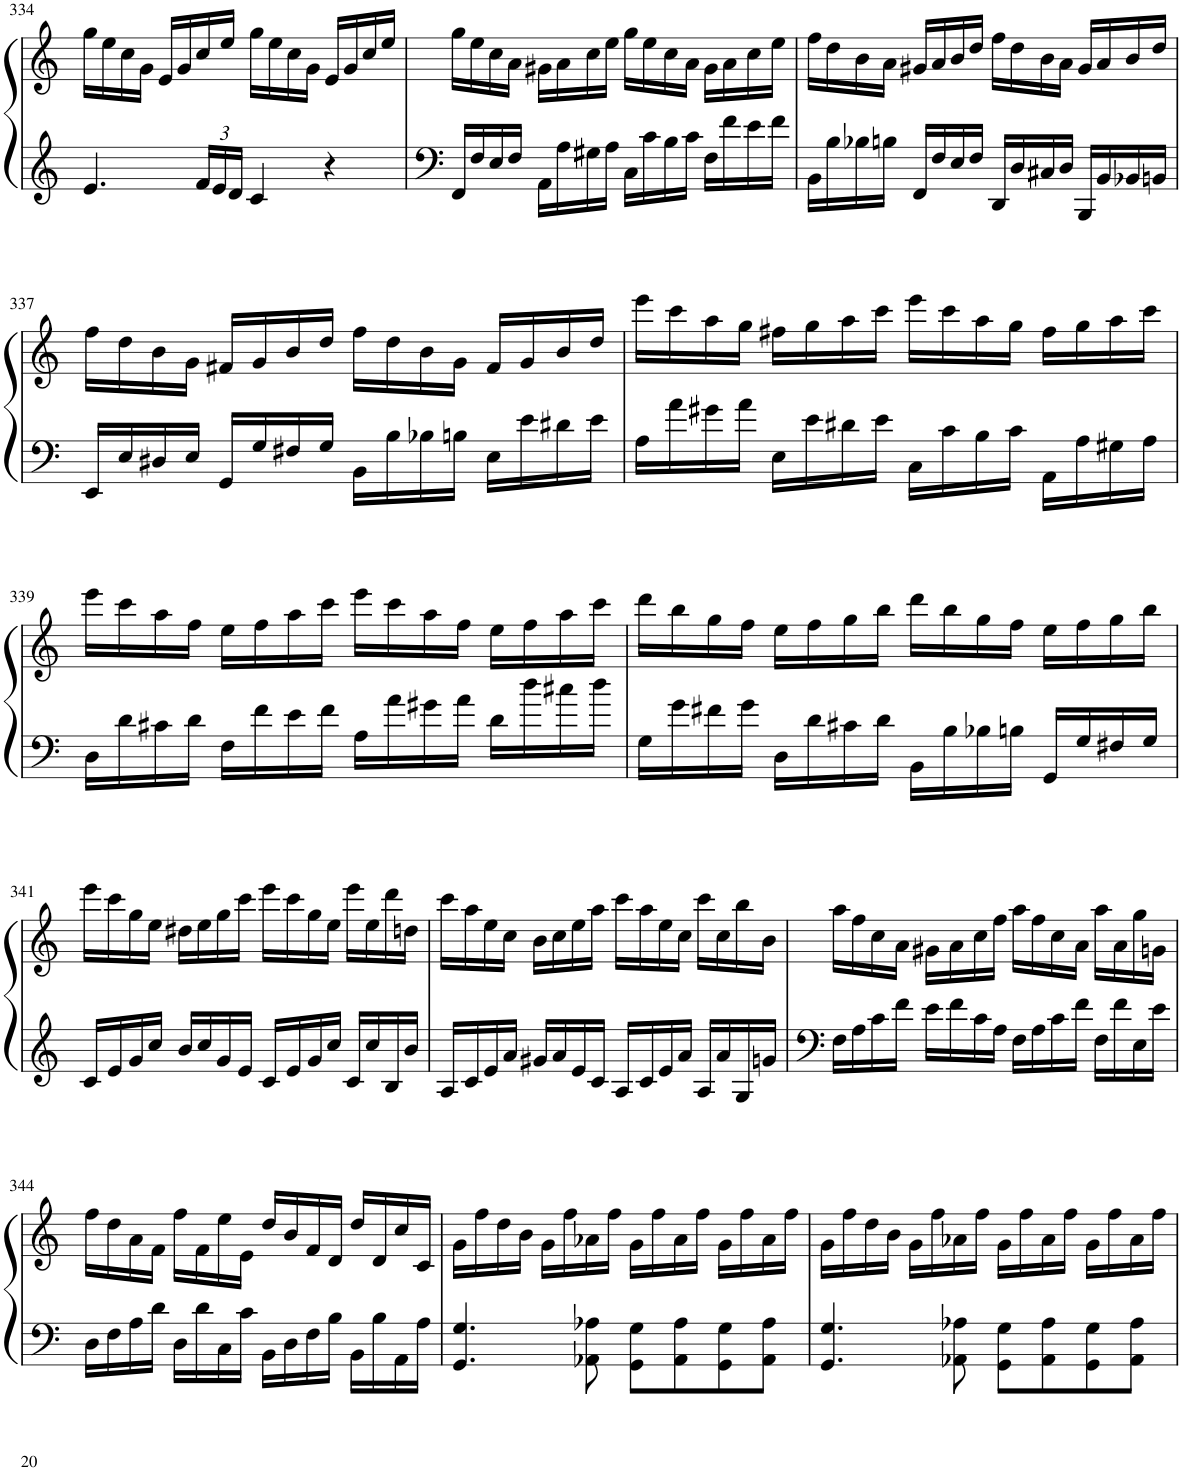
**kern	**kern
*part1	*part1
*staff2	*staff1
*I"Piano	*
*I'Pno.	*
!!LO:PB:g=z
*clefF4	*clefF4
*k[]	*k[]
*M4/4	*M4/4
*met(c)	*met(c)
=334	=334
4.e/	16gg\LL
.	16ee\
.	16cc\
.	16g\JJ
.	16e/LL
.	16g/
*Xbrackettup	*
24f/LL	16cc/
24e/	.
.	16ee/JJ
24d/JJ	.
4c/	16gg\LL
.	16ee\
.	16cc\
.	16g\JJ
4r	16e/LL
.	16g/
.	16cc/
.	16ee/JJ
=335	=335
16FF/LL	16gg\LL
16F/	16ee\
16E/	16cc\
16F/JJ	16a\JJ
16AA\LL	16g#X\LL
16A\	16a\
16G#X\	16cc\
16A\JJ	16ee\JJ
16C\LL	16gg\LL
16c\	16ee\
16B\	16cc\
16c\JJ	16a\JJ
16F\LL	16g#\LL
16f\	16a\
16e\	16cc\
16f\JJ	16ee\JJ
=336	=336
16BB\LL	16ff\LL
16B\	16dd\
16B-X\	16b\
16Bn\JJ	16a\JJ
16FF/LL	16g#X/LL
16F/	16a/
16E/	16b/
16F/JJ	16dd/JJ
16DD/LL	16ff\LL
16D/	16dd\
16C#X/	16b\
16D/JJ	16a\JJ
16BBB/LL	16g#/LL
16BB/	16a/
16BB-X/	16b/
16BBn/JJ	16dd/JJ
!!LO:LB:g=z
=337	=337
16EE/LL	16ff\LL
16E/	16dd\
16D#X/	16b\
16E/JJ	16g\JJ
16GG/LL	16f#X/LL
16G/	16g/
16F#X/	16b/
16G/JJ	16dd/JJ
16BB\LL	16ff\LL
16B\	16dd\
16B-X\	16b\
16Bn\JJ	16g\JJ
16E\LL	16f#/LL
16e\	16g/
16d#X\	16b/
16e\JJ	16dd/JJ
=338	=338
16A\LL	16eee\LL
16a\	16ccc\
16g#X\	16aa\
16a\JJ	16gg\JJ
16E\LL	16ff#X\LL
16e\	16gg\
16d#X\	16aa\
16e\JJ	16ccc\JJ
16C\LL	16eee\LL
16c\	16ccc\
16B\	16aa\
16c\JJ	16gg\JJ
16AA\LL	16ff#\LL
16A\	16gg\
16G#X\	16aa\
16A\JJ	16ccc\JJ
!!LO:LB:g=z
=339	=339
16D\LL	16eee\LL
16d\	16ccc\
16c#X\	16aa\
16d\JJ	16ff\JJ
16F\LL	16ee\LL
16f\	16ff\
16e\	16aa\
16f\JJ	16ccc\JJ
16A\LL	16eee\LL
16a\	16ccc\
16g#X\	16aa\
16a\JJ	16ff\JJ
16d\LL	16ee\LL
16dd\	16ff\
16cc#X\	16aa\
16dd\JJ	16ccc\JJ
=340	=340
16G\LL	16ddd\LL
16g\	16bb\
16f#X\	16gg\
16g\JJ	16ff\JJ
16D\LL	16ee\LL
16d\	16ff\
16c#X\	16gg\
16d\JJ	16bb\JJ
16BB\LL	16ddd\LL
16B\	16bb\
16B-X\	16gg\
16Bn\JJ	16ff\JJ
16GG/LL	16ee\LL
16G/	16ff\
16F#X/	16gg\
16G/JJ	16bb\JJ
!!LO:LB:g=z
=341	=341
16c/LL	16eee\LL
16e/	16ccc\
16g/	16gg\
16cc/JJ	16ee\JJ
16b/LL	16dd#X\LL
16cc/	16ee\
16g/	16gg\
16e/JJ	16ccc\JJ
16c/LL	16eee\LL
16e/	16ccc\
16g/	16gg\
16cc/JJ	16ee\JJ
16c/LL	16eee\LL
16cc/	16ee\
16B/	16ddd\
16b/JJ	16ddn\JJ
=342	=342
16A/LL	16ccc\LL
16c/	16aa\
16e/	16ee\
16a/JJ	16cc\JJ
16g#X/LL	16b\LL
16a/	16cc\
16e/	16ee\
16c/JJ	16aa\JJ
16A/LL	16ccc\LL
16c/	16aa\
16e/	16ee\
16a/JJ	16cc\JJ
16A/LL	16ccc\LL
16a/	16cc\
16G/	16bb\
16gn/JJ	16b\JJ
=343	=343
16F\LL	16aa\LL
16A\	16ff\
16c\	16cc\
16f\JJ	16a\JJ
16e\LL	16g#X\LL
16f\	16a\
16c\	16cc\
16A\JJ	16ff\JJ
16F\LL	16aa\LL
16A\	16ff\
16c\	16cc\
16f\JJ	16a\JJ
16F\LL	16aa\LL
16f\	16a\
16E\	16gg\
16e\JJ	16gn\JJ
!!LO:LB:g=z
=344	=344
16D\LL	16ff\LL
16F\	16dd\
16A\	16a\
16d\JJ	16f\JJ
16D\LL	16ff\LL
16d\	16f\
16C\	16ee\
16c\JJ	16e\JJ
16BB\LL	16dd/LL
16D\	16b/
16F\	16f/
16B\JJ	16d/JJ
16BB\LL	16dd/LL
16B\	16d/
16AA\	16cc/
16A\JJ	16c/JJ
=345	=345
4.GG/ 4.G/	16g\LL
.	16ff\
.	16dd\
.	16b\JJ
.	16g\LL
.	16ff\
8AA-X\ 8A-X\	16a-X\
.	16ff\JJ
8GG\ 8G\L	16g\LL
.	16ff\
8AA-\ 8A-\	16a-\
.	16ff\JJ
8GG\ 8G\	16g\LL
.	16ff\
8AA-\ 8A-\J	16a-\
.	16ff\JJ
=346	=346
4.GG/ 4.G/	16g\LL
.	16ff\
.	16dd\
.	16b\JJ
.	16g\LL
.	16ff\
8AA-X\ 8A-X\	16a-X\
.	16ff\JJ
8GG\ 8G\L	16g\LL
.	16ff\
8AA-\ 8A-\	16a-\
.	16ff\JJ
8GG\ 8G\	16g\LL
.	16ff\
8AA-\ 8A-\J	16a-\
.	16ff\JJ
=	=
*-	*-
